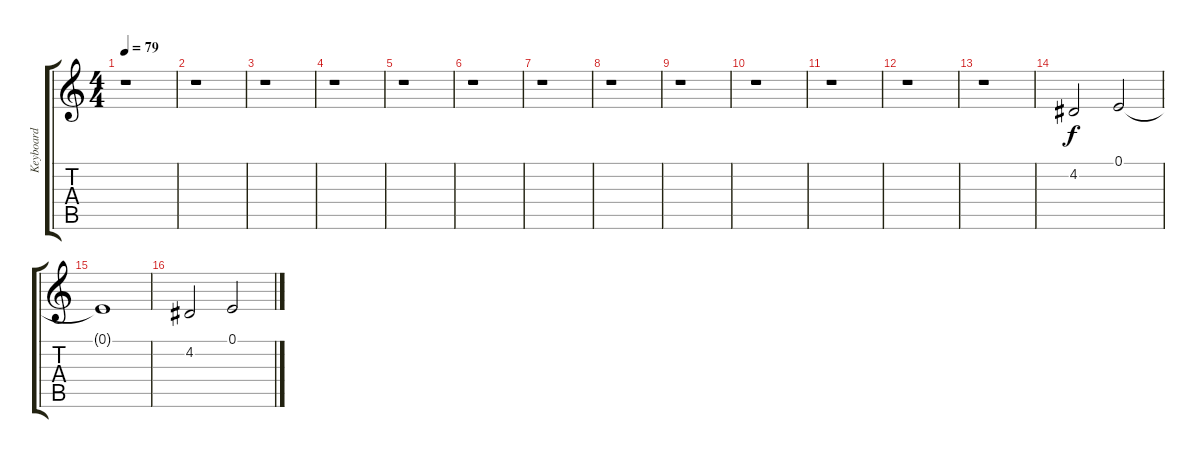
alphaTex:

\track ("Keyboard" "Keyboard") {instrument stringensemble1}
\staff {score tabs}
\tuning (E4 B3 G3 D3 A2 E2) {hide}
\ts (4 4)
\tempo 79
\clef g2
\ks c
r.1{dy f} |
r.1 |
r.1 |
r.1 |
r.1 |
r.1 |
r.1 |
r.1 |
r.1 |
r.1 |
r.1 |
r.1 |
r.1 |
4.2.2 0.1.2 |
0.1{t}.1 |
4.2.2 0.1.2
